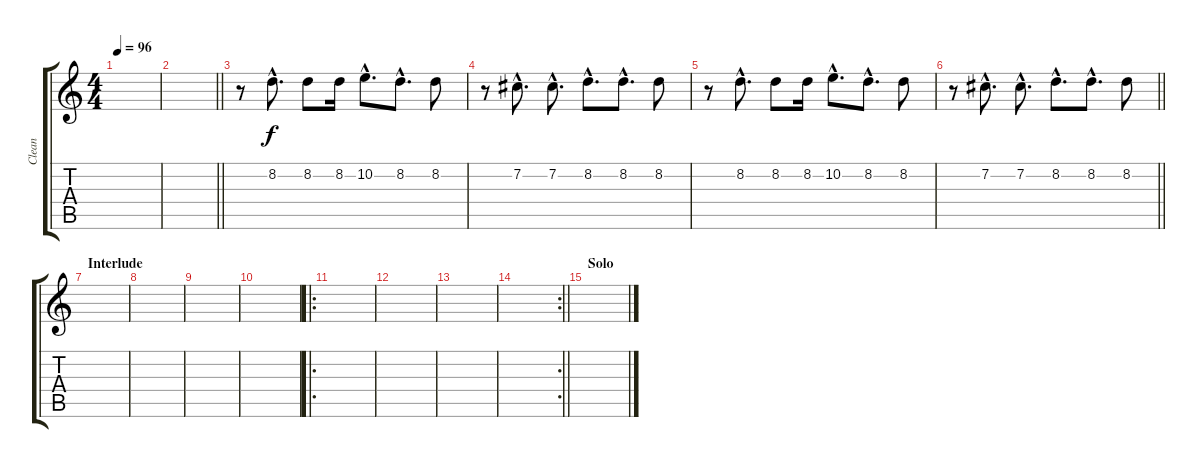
\track ("Clean" "Clean") {instrument acousticguitarsteel}
\staff {score tabs}
\tuning (B3 Gb3 D3 A2 E2 B1) {hide}
\ts (4 4)
\tempo 96
\clef g2
\ks c
|
\barLineRight lightlight
|
\section ("" "")
r.8 8.2{hac}.8{d} 8.2.8 8.2.16 10.2{hac}.8{d} 8.2{hac}.8{d} 8.2.8 |
r.8 7.2{hac}.8{d} 7.2{hac}.8{d} 8.2{hac}.8{d} 8.2{hac}.8{d} 8.2.8 |
r.8 8.2{hac}.8{d} 8.2.8 8.2.16 10.2{hac}.8{d} 8.2{hac}.8{d} 8.2.8 |
\barLineRight lightlight
r.8 7.2{hac}.8{d} 7.2{hac}.8{d} 8.2{hac}.8{d} 8.2{hac}.8{d} 8.2.8 |
\section ("" "Interlude")
|
|
|
|
\ro
|
|
|
\rc 2
\barLineRight lightlight
|
\section ("" "Solo")
